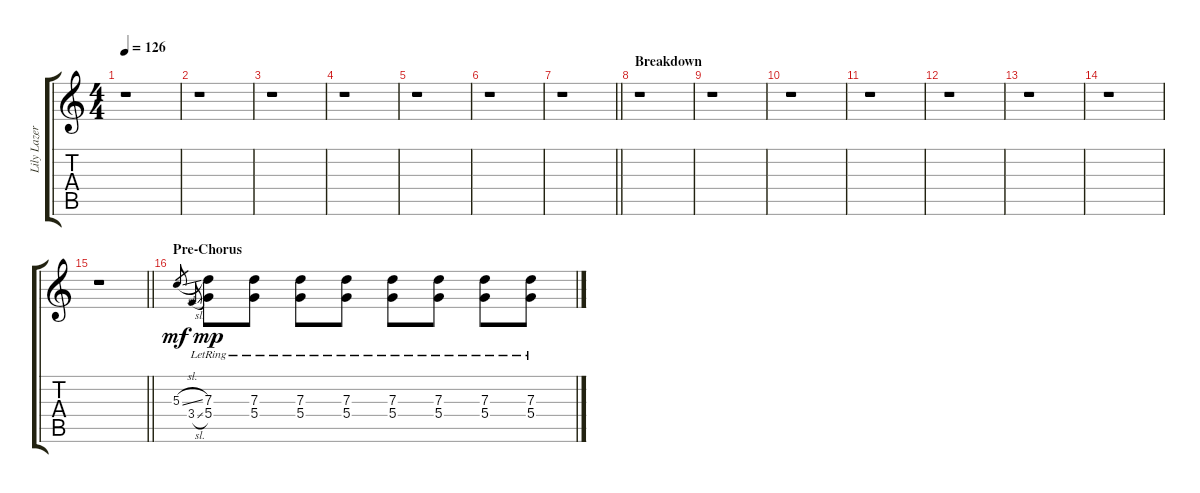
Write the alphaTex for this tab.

\track ("Lily Lazer (Guitar Echo)" "Lily Lazer") {instrument electricguitarjazz}
\staff {score tabs}
\tuning (E4 B3 G3 D3 A2 E2) {hide}
\ts (4 4)
\tempo 126
\clef g2
\ks c
r.1{dy f} |
r.1 |
r.1 |
r.1 |
r.1 |
r.1 |
\barLineRight lightlight
r.1 |
\section ("" "Breakdown")
r.1 |
r.1 |
r.1 |
r.1 |
r.1 |
r.1 |
r.1 |
\barLineRight lightlight
r.1 |
\section ("" "Pre-Chorus")
5.3{sl}.16{gr dy mf} 3.4{sl}.16{gr onbeat} (7.3{lr} 5.4{lr}).8{dy mp} (7.3{lr} 5.4{lr}).8 (7.3{lr} 5.4{lr}).8 (7.3{lr} 5.4{lr}).8 (7.3{lr} 5.4{lr}).8 (7.3{lr} 5.4{lr}).8 (7.3{lr} 5.4{lr}).8 (7.3{lr} 5.4{lr}).8
